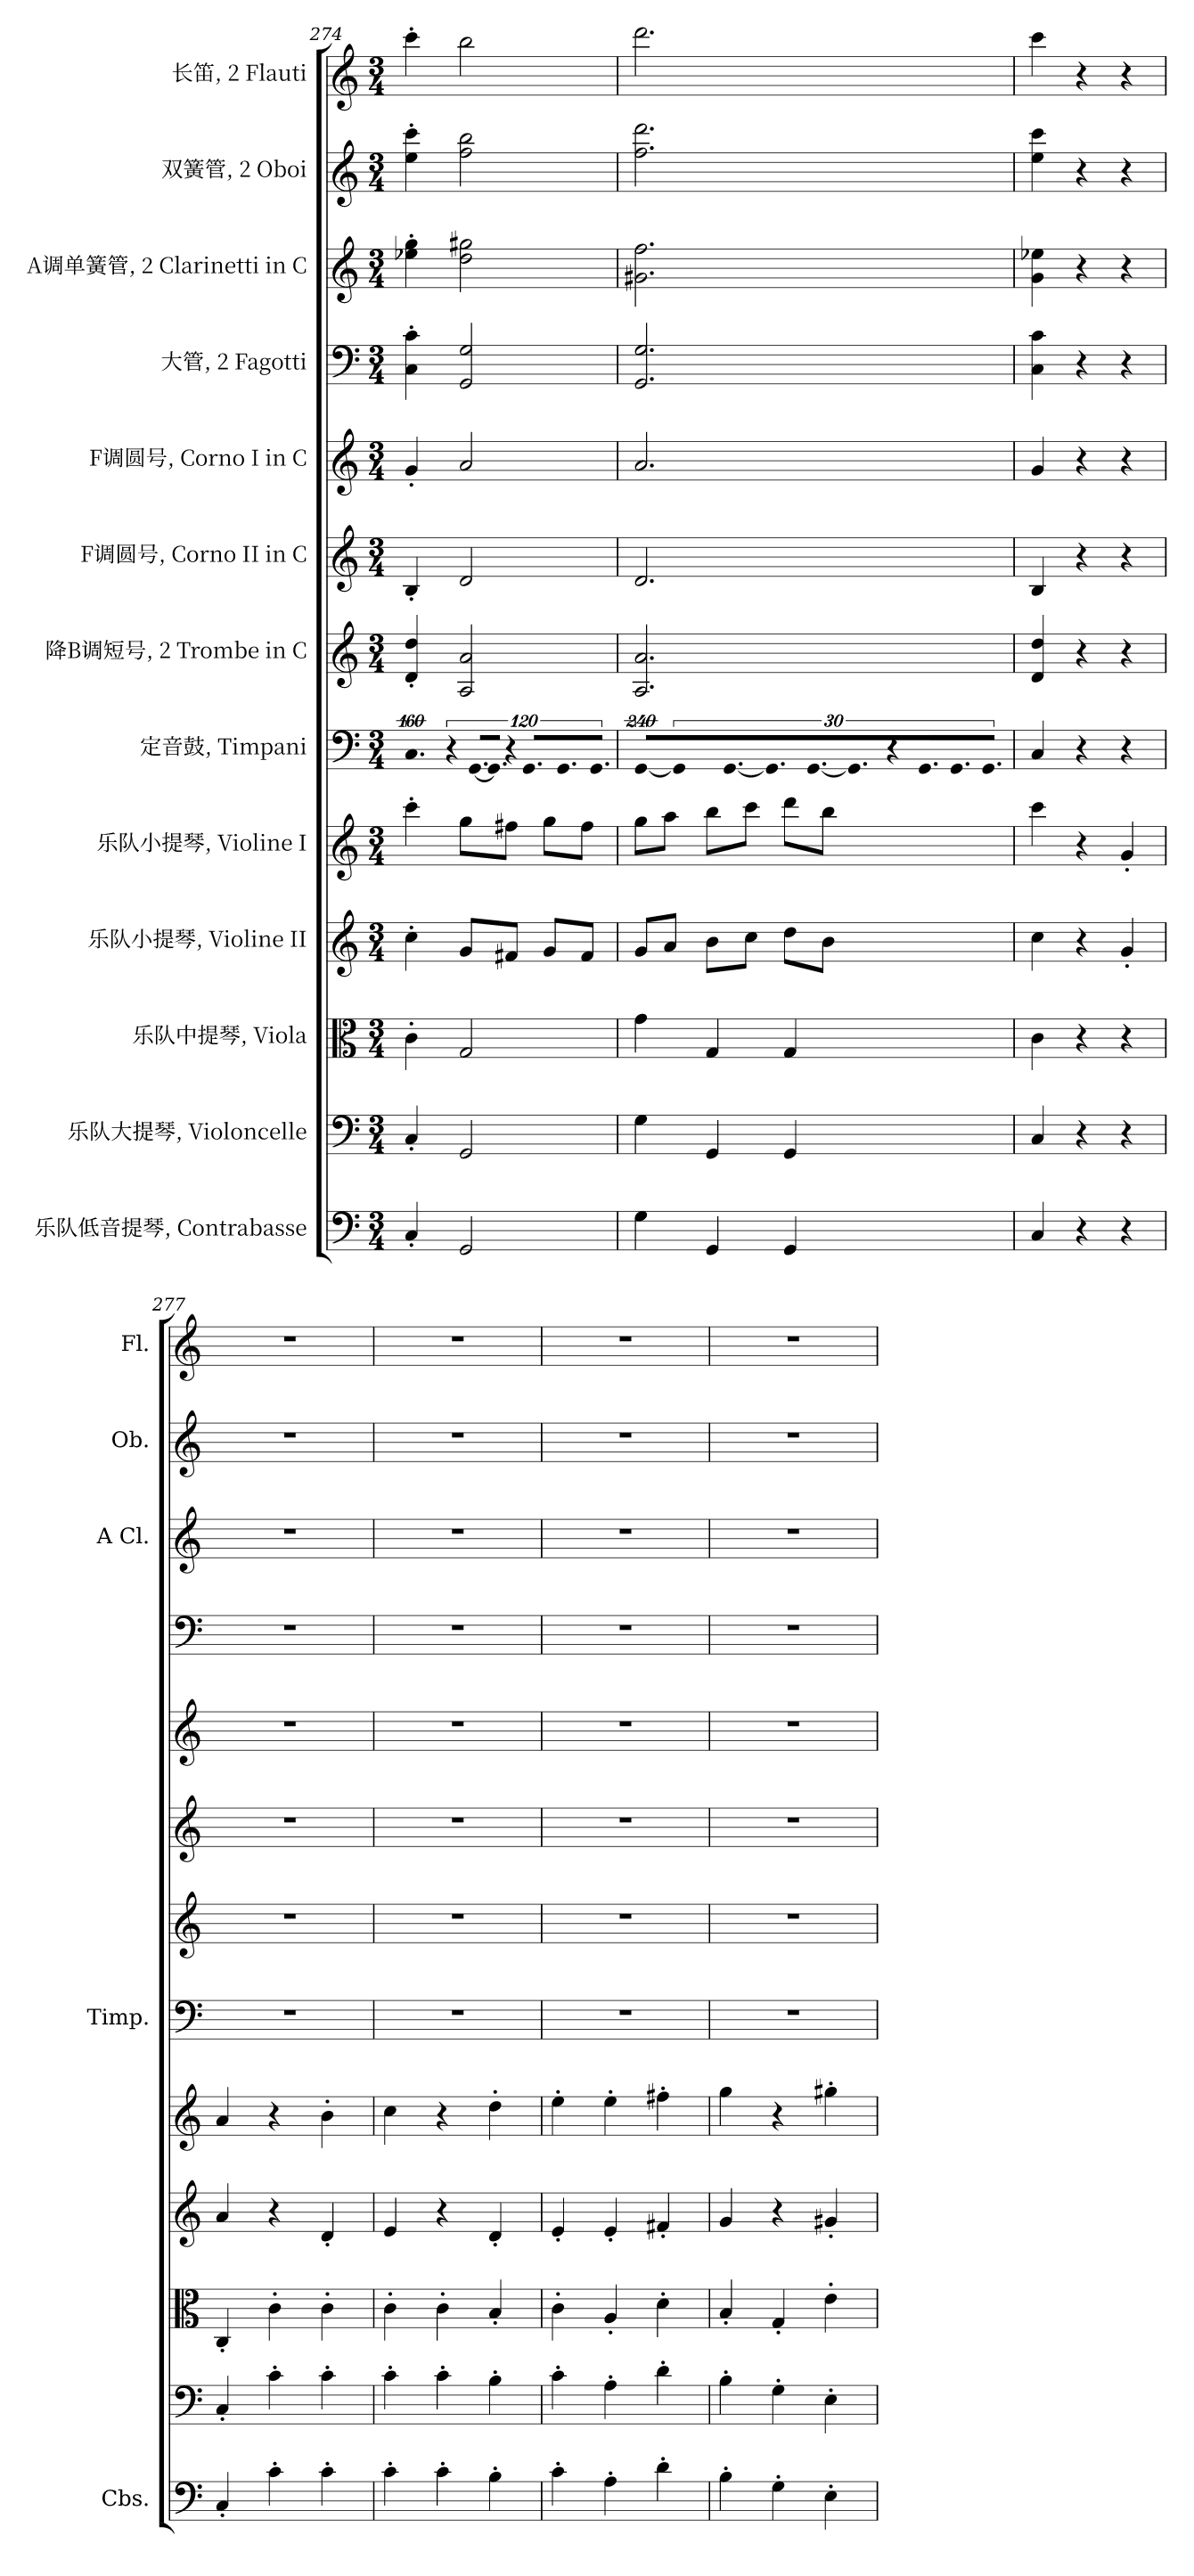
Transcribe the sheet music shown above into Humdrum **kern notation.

**kern	**kern	**kern	**kern	**kern	**kern	**kern	**kern	**kern	**kern	**kern	**kern	**kern
*part13	*part12	*part11	*part10	*part9	*part8	*part7	*part6	*part5	*part4	*part3	*part2	*part1
*staff13	*staff12	*staff11	*staff10	*staff9	*staff8	*staff7	*staff6	*staff5	*staff4	*staff3	*staff2	*staff1
*I"乐队低音提琴, Contrabasse	*I"乐队大提琴, Violoncelle	*I"乐队中提琴, Viola	*I"乐队小提琴, Violine II	*I"乐队小提琴, Violine I	*I"定音鼓, Timpani	*I"降B调短号, 2 Trombe in C	*I"F调圆号, Corno II in C	*I"F调圆号, Corno I in C	*I"大管, 2 Fagotti	*I"A调单簧管, 2 Clarinetti in C	*I"双簧管, 2 Oboi	*I"长笛, 2 Flauti
*I'Cbs.	*	*	*	*	*I'Timp.	*	*	*	*	*I'A Cl.	*I'Ob.	*I'Fl.
*clefF4	*clefF4	*clefC3	*clefG2	*clefG2	*clefF4	*clefG2	*clefG2	*clefG2	*clefF4	*clefG2	*clefG2	*clefG2
*ITrd7c12	*	*	*	*	*	*ITrd1c2	*ITrd4c7	*ITrd4c7	*	*ITrd2c3	*	*
*k[]	*k[]	*k[]	*k[]	*k[]	*k[]	*k[b-e-]	*k[b-]	*k[b-]	*k[]	*k[f#c#g#]	*k[]	*k[]
*M3/4	*M3/4	*M3/4	*M3/4	*M3/4	*M3/4	*M3/4	*M3/4	*M3/4	*M3/4	*M3/4	*M3/4	*M3/4
*MM250	*MM250	*MM250	*MM250	*MM250	*MM250	*MM250	*MM250	*MM250	*MM250	*MM250	*MM250	*MM250
=274	=274	=274	=274	=274	=274	=274	=274	=274	=274	=274	=274	=274
!	!	!	!	!	!LO:N:vis=4.	!	!	!	!	!	!	!
4CC'/	4C'/	4c'\	4cc'\	4ccc'\	640%137C/	4c/' 4cc/'	4E'/	4c'/	4C\' 4c\'	4ccn\' 4ee\'	4ee\' 4ccc\'	4ccc'\
!	!	!	!	!	!LO:N:vis=32.	!	!	!	!	!	!	!
.	.	.	.	.	1920%103r	.	.	.	.	.	.	.
*	*	*	*	*	*	*	*	*	*	*	*	*MM257
2GGG/	2GG/	2G/	8g/L	8gg\L	.	2G/ 2g/	2G/	2d/	2GG/ 2G/	2b\ 2ee#X\	2ff\ 2bb\	2bb\
!	!	!	!	!	!LO:N:vis=32.	!	!	!	!	!	!	!
.	.	.	.	.	[1920%103GG/LLL	.	.	.	.	.	.	.
!	!	!	!	!	!LO:N:vis=32.	!	!	!	!	!	!	!
.	.	.	.	.	1920%103GG/JJJ]	.	.	.	.	.	.	.
!	!	!	!	!	!LO:N:vis=32.	!	!	!	!	!	!	!
.	.	.	8f#X/J	8ff#X\J	1920%103r	.	.	.	.	.	.	.
!	!	!	!	!	!LO:N:vis=16.	!	!	!	!	!	!	!
.	.	.	.	.	960%103GG/LL	.	.	.	.	.	.	.
.	.	.	8g/L	8gg\L	.	.	.	.	.	.	.	.
!	!	!	!	!	!LO:N:vis=16.	!	!	!	!	!	!	!
.	.	.	.	.	960%103GG/	.	.	.	.	.	.	.
.	.	.	8f#/J	8ff#\J	.	.	.	.	.	.	.	.
!	!	!	!	!	!LO:N:vis=16.	!	!	!	!	!	!	!
.	.	.	.	.	960%103GG/JJ	.	.	.	.	.	.	.
1920ryy	1920ryy	1920ryy	1920ryy	1920ryy	.	1920ryy	1920ryy	1920ryy	1920ryy	1920ryy	1920ryy	1920ryy
!!LO:PB:g=z
=275	=275	=275	=275	=275	=275	=275	=275	=275	=275	=275	=275	=275
*	*	*	*	*	*	*	*	*	*	*	*	*MM249
!	!	!	!	!	!LO:N:vis=8	!	!	!	!	!	!	!
4GG\	4G\	4g\	8g/L	8gg\L	[960%137GG/L	2.G/ 2.g/	2.G/	2.d/	2.GG/ 2.G/	2.e#X\ 2.dd\	2.ff\ 2.ddd\	2.ddd\
.	.	.	8a/J	8aa\J	.	.	.	.	.	.	.	.
!	!	!	!	!	!LO:N:vis=256%9	!	!	!	!	!	!	!
.	.	.	.	.	960%17GG/KLL]	.	.	.	.	.	.	.
.	.	.	.	.	1920ryy	.	.	.	.	.	.	.
!	!	!	!	!	!LO:N:vis=32.	!	!	!	!	!	!	!
.	.	.	.	.	[1920%103GG/	.	.	.	.	.	.	.
!	!	!	!	!	!LO:N:vis=32.	!	!	!	!	!	!	!
.	.	.	.	.	1920%103GG/]	.	.	.	.	.	.	.
4GGG/	4GG/	4G/	8b\L	8bb\L	.	.	.	.	.	.	.	.
!	!	!	!	!	!LO:N:vis=32.	!	!	!	!	!	!	!
.	.	.	.	.	[1920%103GG/	.	.	.	.	.	.	.
!	!	!	!	!	!LO:N:vis=32.	!	!	!	!	!	!	!
.	.	.	.	.	1920%103GG/JJJ]	.	.	.	.	.	.	.
.	.	.	8cc\J	8ccc\J	.	.	.	.	.	.	.	.
!	!	!	!	!	!LO:N:vis=32.	!	!	!	!	!	!	!
.	.	.	.	.	1920%103r	.	.	.	.	.	.	.
!	!	!	!	!	!LO:N:vis=16.	!	!	!	!	!	!	!
.	.	.	.	.	960%103GG/LL	.	.	.	.	.	.	.
4GGG/	4GG/	4G/	8dd\L	8ddd\L	.	.	.	.	.	.	.	.
!	!	!	!	!	!LO:N:vis=16.	!	!	!	!	!	!	!
.	.	.	.	.	960%103GG/	.	.	.	.	.	.	.
.	.	.	8b\J	8bb\J	.	.	.	.	.	.	.	.
!	!	!	!	!	!LO:N:vis=16.	!	!	!	!	!	!	!
.	.	.	.	.	960%103GG/JJ	.	.	.	.	.	.	.
960ryy	960ryy	960ryy	960ryy	960ryy	.	960ryy	960ryy	960ryy	960ryy	960ryy	960ryy	960ryy
=276	=276	=276	=276	=276	=276	=276	=276	=276	=276	=276	=276	=276
*	*	*	*	*	*	*	*	*	*	*	*	*MM220
4CC/	4C/	4c\	4cc\	4ccc\	4C/	4c/ 4cc/	4E/	4c/	4C\ 4c\	4e\ 4ccn\	4ee\ 4ccc\	4ccc\
*	*	*	*	*	*	*	*	*	*	*	*	*MM227
4r	4r	4r	4r	4r	4r	4r	4r	4r	4r	4r	4r	4r
*	*	*	*	*	*	*	*	*	*	*	*	*MM247
4r	4r	4r	4g'/	4g'/	4r	4r	4r	4r	4r	4r	4r	4r
=277	=277	=277	=277	=277	=277	=277	=277	=277	=277	=277	=277	=277
*	*	*	*	*	*	*	*	*	*	*	*	*MM285
4CC'/	4C'/	4C'/	4a/	4a/	2.r	2.r	2.r	2.r	2.r	2.r	2.r	2.r
4C'\	4c'\	4c'\	4r	4r	.	.	.	.	.	.	.	.
4C'\	4c'\	4c'\	4d'/	4b'\	.	.	.	.	.	.	.	.
=278	=278	=278	=278	=278	=278	=278	=278	=278	=278	=278	=278	=278
*	*	*	*	*	*	*	*	*	*	*	*	*MM306
4C'\	4c'\	4c'\	4e/	4cc\	2.r	2.r	2.r	2.r	2.r	2.r	2.r	2.r
4C'\	4c'\	4c'\	4r	4r	.	.	.	.	.	.	.	.
4BB'\	4B'\	4B'/	4d'/	4dd'\	.	.	.	.	.	.	.	.
=279	=279	=279	=279	=279	=279	=279	=279	=279	=279	=279	=279	=279
*	*	*	*	*	*	*	*	*	*	*	*	*MM306
4C'\	4c'\	4c'\	4e'/	4ee'\	2.r	2.r	2.r	2.r	2.r	2.r	2.r	2.r
4AA'\	4A'\	4A'/	4e'/	4ee'\	.	.	.	.	.	.	.	.
4D'\	4d'\	4d'\	4f#X'/	4ff#X'\	.	.	.	.	.	.	.	.
=280	=280	=280	=280	=280	=280	=280	=280	=280	=280	=280	=280	=280
*	*	*	*	*	*	*	*	*	*	*	*	*MM306
4BB'\	4B'\	4B'/	4g/	4gg\	2.r	2.r	2.r	2.r	2.r	2.r	2.r	2.r
4GG'\	4G'\	4G'/	4r	4r	.	.	.	.	.	.	.	.
4EE'\	4E'\	4e'\	4g#X'/	4gg#X'\	.	.	.	.	.	.	.	.
=	=	=	=	=	=	=	=	=	=	=	=	=
*-	*-	*-	*-	*-	*-	*-	*-	*-	*-	*-	*-	*-
